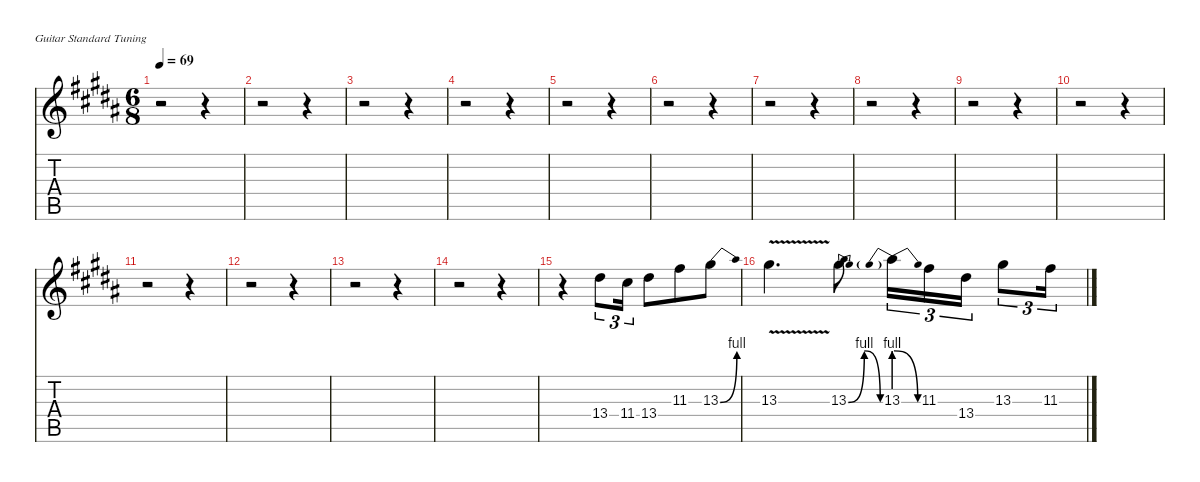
\defaultSystemsLayout 4
\hideDynamics
\bracketExtendMode nobrackets
\singleTrackTrackNamePolicy hidden
\multiTrackTrackNamePolicy hidden
\firstSystemTrackNameMode fullname
\firstSystemTrackNameOrientation horizontal
\otherSystemsTrackNameOrientation horizontal
\track ("Guitar 3" "el.guit.") {instrument electricguitarclean}
\staff {score tabs}
\tuning (E4 B3 G3 D3 A2 E2)
\ts (6 8)
\tempo 69
\clef g2
\ks b
r.2{dy f beam Down} r.4{beam Down} |
r.2{beam Down} r.4{beam Down} |
r.2{beam Down} r.4{beam Down} |
r.2{beam Down} r.4{beam Down} |
r.2{beam Down} r.4{beam Down} |
r.2{beam Down} r.4{beam Down} |
r.2{beam Down} r.4{beam Down} |
r.2{beam Down} r.4{beam Down} |
r.2{beam Down} r.4{beam Down} |
r.2{beam Down} r.4{beam Down} |
r.2{beam Down} r.4{beam Down} |
r.2{beam Down} r.4{beam Down} |
r.2{beam Down} r.4{beam Down} |
r.2{beam Down} r.4{beam Down} |
r.4{beam Down} 13.4{acc #}.8{tu (3 2) dy fff beam Down} 11.4{acc #}.16{tu (3 2) beam Down} 13.4{acc #}.8{beam Down} 11.3{acc #}.8{beam Down} 13.3{be (bend 0 0 30 4) acc #}.8{beam Down} |
13.3{v acc #}.4{d beam Down} 13.3{be (bendrelease 0 0 15 4 30 4 45 0) acc #}.8{beam Down} 13.3{be (prebendrelease 0 4 39.999998399999996 0)}.16{tu (3 2) beam Down} 11.3{acc #}.16{tu (3 2) beam Down} 13.4{acc #}.16{tu (3 2) beam Down} 13.3{acc #}.8{tu (3 2) beam Down} 11.3{acc #}.16{tu (3 2) beam Down}
